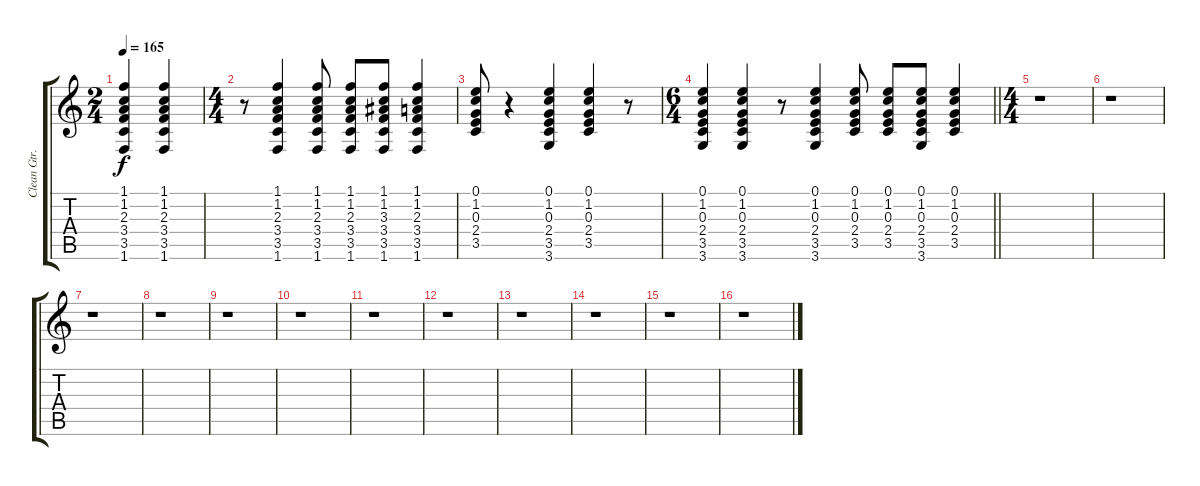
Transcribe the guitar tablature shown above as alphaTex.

\track ("Clean Gtr." "Clean Gtr.") {instrument electricguitarclean}
\staff {score tabs}
\tuning (E4 B3 G3 D3 A2 E2) {hide}
\ts (2 4)
\tempo 165
\clef g2
\ks c
(1.1 1.2 2.3 3.4 3.5 1.6).4{dy f} (1.1 1.2 2.3 3.4 3.5 1.6).4 |
\ts (4 4)
r.8 (1.1 1.2 2.3 3.4 3.5 1.6).4 (1.1 1.2 2.3 3.4 3.5 1.6).8 (1.1 1.2 2.3 3.4 3.5 1.6).8 (1.1 1.2 3.3 3.4 3.5 1.6).8 (1.1 1.2 2.3 3.4 3.5 1.6).4 |
(0.1 1.2 0.3 2.4 3.5).8 r.4 (0.1 1.2 0.3 2.4 3.5 3.6).4 (0.1 1.2 0.3 2.4 3.5).4 r.8 |
\ts (6 4)
\barLineRight lightlight
(0.1 1.2 0.3 2.4 3.5 3.6).4 (0.1 1.2 0.3 2.4 3.5 3.6).4 r.8 (0.1 1.2 0.3 2.4 3.5 3.6).4 (0.1 1.2 0.3 2.4 3.5).8 (0.1 1.2 0.3 2.4 3.5).8 (0.1 1.2 0.3 2.4 3.5 3.6).8 (0.1 1.2 0.3 2.4 3.5).4 |
\ts (4 4)
r.1 |
r.1 |
r.1 |
r.1 |
r.1 |
r.1 |
r.1 |
r.1 |
r.1 |
r.1 |
r.1 |
r.1
